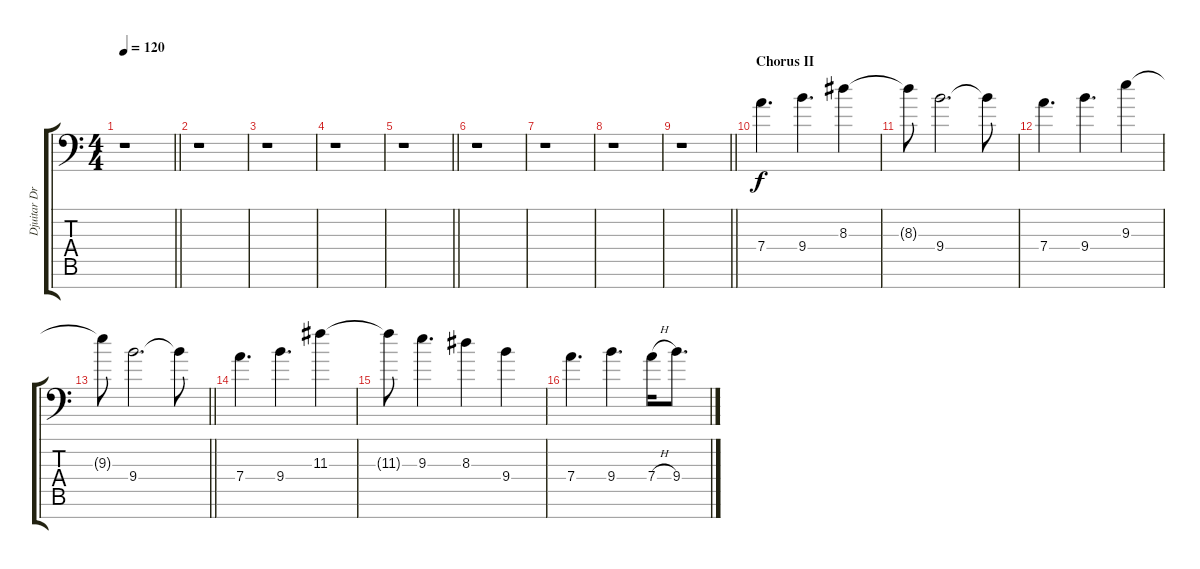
\track ("Djuitar Dropped A" "Djuitar Dr") {instrument distortionguitar}
\staff {score tabs}
\tuning (E4 B3 G3 D3 A2 E2 A1) {hide}
\ts (4 4)
\tempo 120
\clef f4
\barLineRight lightlight
\ks c
r.1{dy f} |
r.1 |
r.1 |
r.1 |
\barLineRight lightlight
r.1 |
r.1 |
r.1 |
r.1 |
\barLineRight lightlight
r.1 |
\section ("" "Chorus II")
7.4.4{d} 9.4.4{d} 8.3.4 |
8.3{t}.8 9.4.2{d} 9.4{t}.8 |
7.4.4{d} 9.4.4{d} 9.3.4 |
\barLineRight lightlight
9.3{t}.8 9.4.2{d} 9.4{t}.8 |
7.4.4{d} 9.4.4{d} 11.3.4 |
11.3{t}.8 9.3.4{d} 8.3.4 9.4.4 |
7.4.4{d} 9.4.4{d} 7.4{h}.16 9.4.8{d}
